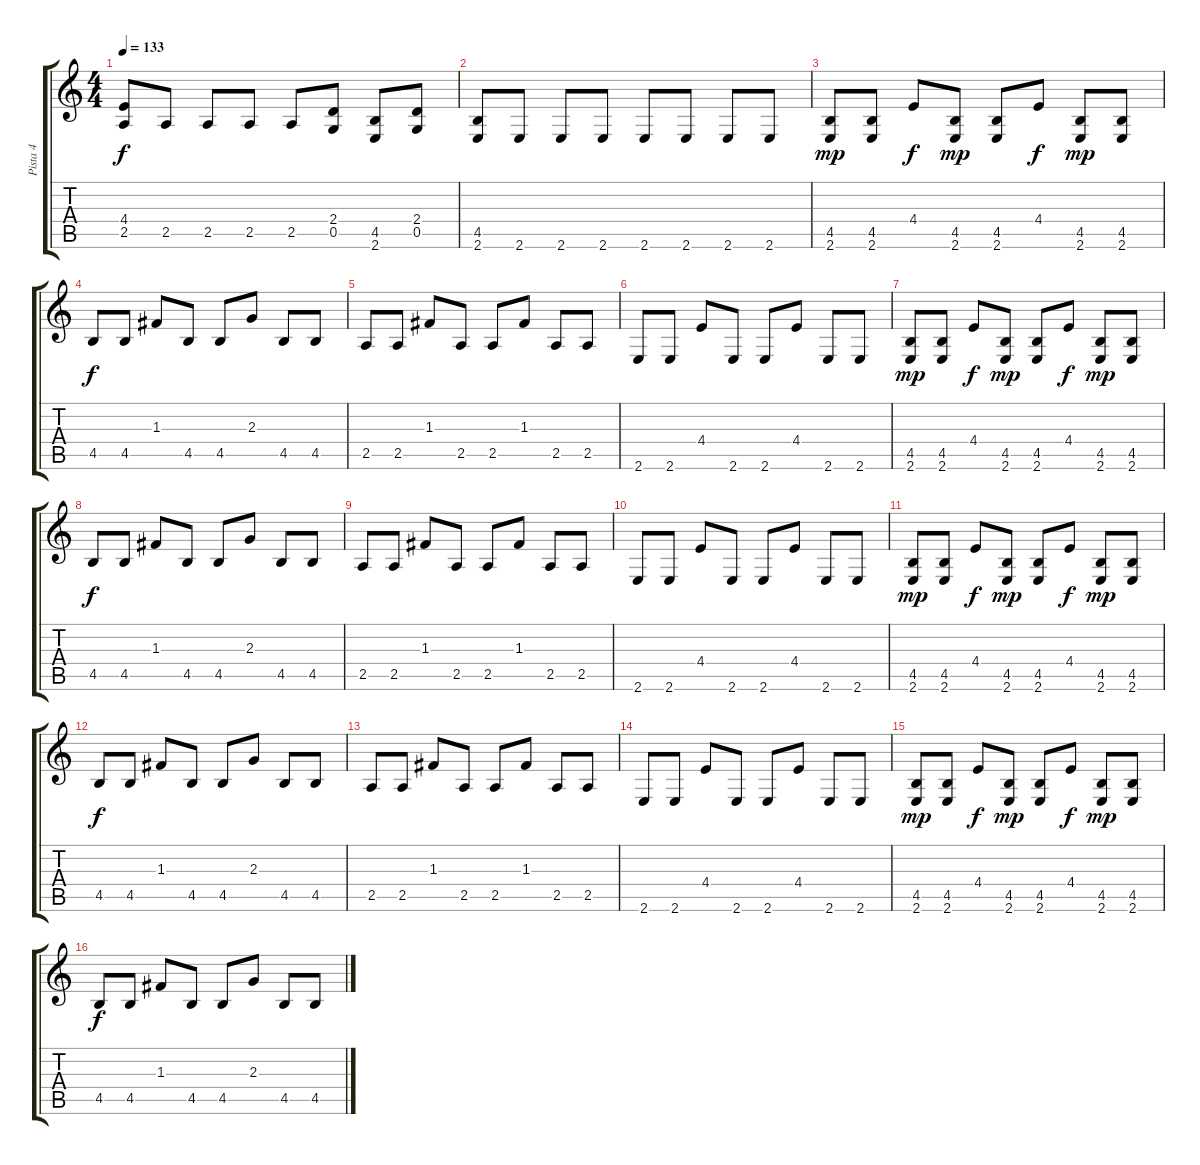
\track ("Pista 4" "Pista 4") {instrument distortionguitar}
\staff {score tabs}
\tuning (D4 A3 F3 C3 G2 D2) {hide}
\ts (4 4)
\tempo 133
\clef g2
\ks c
(4.4 2.5).8{dy f} 2.5.8 2.5.8 2.5.8 2.5.8 (2.4 0.5).8 (4.5 2.6).8 (2.4 0.5).8 |
(4.5 2.6).8 2.6.8 2.6.8 2.6.8 2.6.8 2.6.8 2.6.8 2.6.8 |
(4.5 2.6).8{dy mp} (4.5 2.6).8 4.4.8{dy f} (4.5 2.6).8{dy mp} (4.5 2.6).8 4.4.8{dy f} (4.5 2.6).8{dy mp} (4.5 2.6).8 |
4.5.8{dy f} 4.5.8 1.3.8 4.5.8 4.5.8 2.3.8 4.5.8 4.5.8 |
2.5.8 2.5.8 1.3.8 2.5.8 2.5.8 1.3.8 2.5.8 2.5.8 |
2.6.8 2.6.8 4.4.8 2.6.8 2.6.8 4.4.8 2.6.8 2.6.8 |
(4.5 2.6).8{dy mp} (4.5 2.6).8 4.4.8{dy f} (4.5 2.6).8{dy mp} (4.5 2.6).8 4.4.8{dy f} (4.5 2.6).8{dy mp} (4.5 2.6).8 |
4.5.8{dy f} 4.5.8 1.3.8 4.5.8 4.5.8 2.3.8 4.5.8 4.5.8 |
2.5.8 2.5.8 1.3.8 2.5.8 2.5.8 1.3.8 2.5.8 2.5.8 |
2.6.8 2.6.8 4.4.8 2.6.8 2.6.8 4.4.8 2.6.8 2.6.8 |
(4.5 2.6).8{dy mp} (4.5 2.6).8 4.4.8{dy f} (4.5 2.6).8{dy mp} (4.5 2.6).8 4.4.8{dy f} (4.5 2.6).8{dy mp} (4.5 2.6).8 |
4.5.8{dy f} 4.5.8 1.3.8 4.5.8 4.5.8 2.3.8 4.5.8 4.5.8 |
2.5.8 2.5.8 1.3.8 2.5.8 2.5.8 1.3.8 2.5.8 2.5.8 |
2.6.8 2.6.8 4.4.8 2.6.8 2.6.8 4.4.8 2.6.8 2.6.8 |
(4.5 2.6).8{dy mp} (4.5 2.6).8 4.4.8{dy f} (4.5 2.6).8{dy mp} (4.5 2.6).8 4.4.8{dy f} (4.5 2.6).8{dy mp} (4.5 2.6).8 |
4.5.8{dy f} 4.5.8 1.3.8 4.5.8 4.5.8 2.3.8 4.5.8 4.5.8
